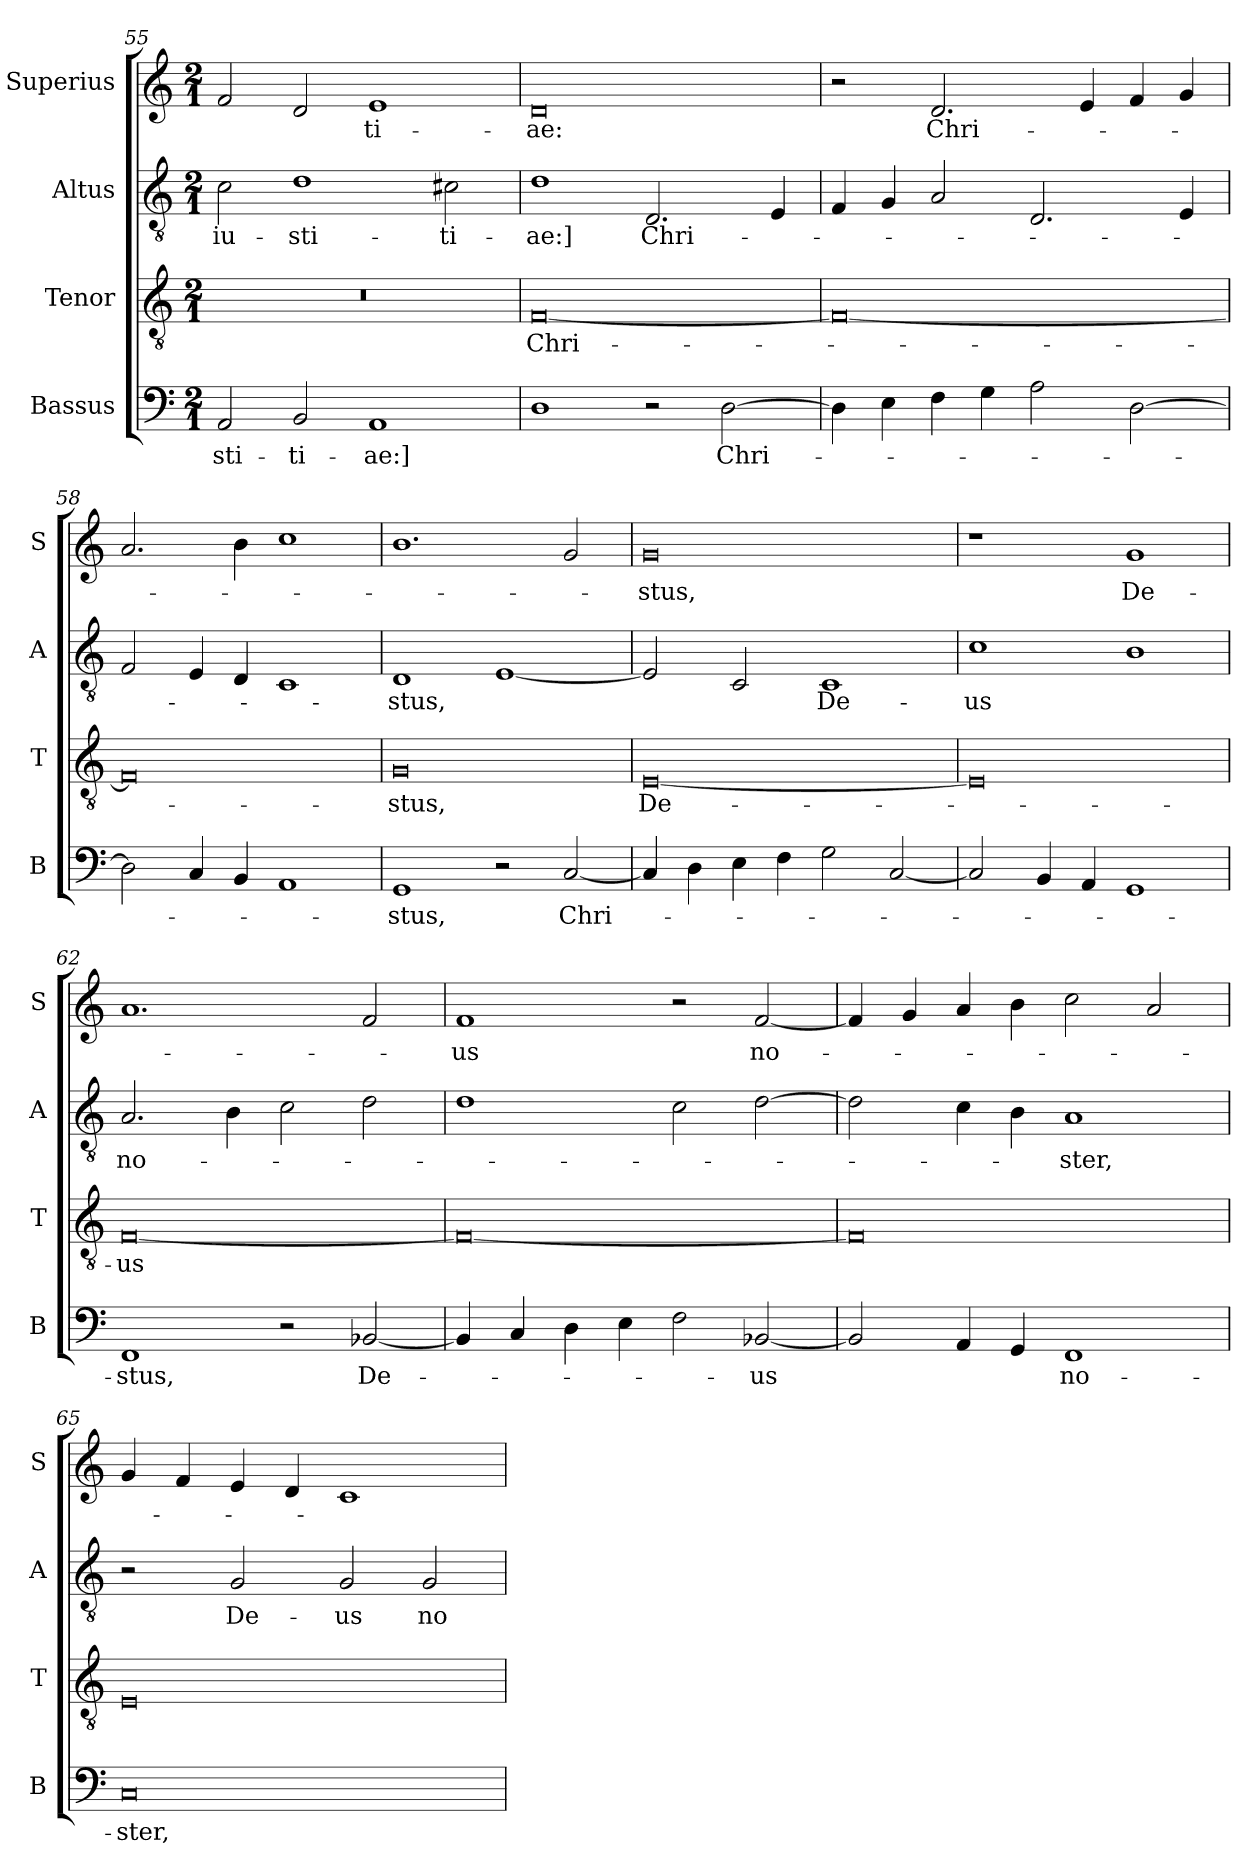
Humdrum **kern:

**kern	**text	**kern	**text	**kern	**text	**kern	**text
*part4	*part4	*part3	*part3	*part2	*part2	*part1	*part1
*staff4	*staff4	*staff3	*staff3	*staff2	*staff2	*staff1	*staff1
*I"Bassus	*	*I"Tenor	*	*I"Altus	*	*I"Superius	*
*I'B	*	*I'T	*	*I'A	*	*I'S	*
*clefF4	*	*clefGv2	*	*clefGv2	*	*clefG2	*
*k[]	*	*k[]	*	*k[]	*	*k[]	*
*M2/1	*	*M2/1	*	*M2/1	*	*M2/1	*
=55	=55	=55	=55	=55	=55	=55	=55
2AA	-sti-	0r	.	2c	iu-	2f	.
2BB	-ti-	.	.	1d	-sti-	2d	.
1AA	-ae:]	.	.	.	.	1e	-ti-
.	.	.	.	2c#X	-ti-	.	.
=56	=56	=56	=56	=56	=56	=56	=56
1D	.	[0F	Chri-	1d	-ae:]	0d	-ae:
2r	.	.	.	2.D	Chri-	.	.
[2D	Chri-	.	.	.	.	.	.
.	.	.	.	4E	.	.	.
=57	=57	=57	=57	=57	=57	=57	=57
4D]	.	0F_	.	4F	.	2r	.
4E	.	.	.	4G	.	.	.
4F	.	.	.	2A	.	2.d	Chri-
4G	.	.	.	.	.	.	.
2A	.	.	.	2.D	.	.	.
.	.	.	.	.	.	4e	.
[2D	.	.	.	.	.	4f	.
.	.	.	.	4E	.	4g	.
=58	=58	=58	=58	=58	=58	=58	=58
2D]	.	0F]	.	2F	.	2.a	.
4C	.	.	.	4E	.	.	.
4BB	.	.	.	4D	.	4b	.
1AA	.	.	.	1C	.	1cc	.
=59	=59	=59	=59	=59	=59	=59	=59
1GG	-stus,	0G	-stus,	1D	-stus,	1.b	.
2r	.	.	.	[1E	.	.	.
[2C	Chri-	.	.	.	.	2g	.
=60	=60	=60	=60	=60	=60	=60	=60
4C]	.	[0E	De-	2E]	.	0g	-stus,
4D	.	.	.	.	.	.	.
4E	.	.	.	2C	.	.	.
4F	.	.	.	.	.	.	.
2G	.	.	.	1C	De-	.	.
[2C	.	.	.	.	.	.	.
=61	=61	=61	=61	=61	=61	=61	=61
2C]	.	0E]	.	1c	-us	1r	.
4BB	.	.	.	.	.	.	.
4AA	.	.	.	.	.	.	.
1GG	.	.	.	1B	.	1g	De-
=62	=62	=62	=62	=62	=62	=62	=62
1FF	-stus,	[0F	-us	2.A	no-	1.a	.
.	.	.	.	4B	.	.	.
2r	.	.	.	2c	.	.	.
[2BB-X	De-	.	.	2d	.	2f	.
=63	=63	=63	=63	=63	=63	=63	=63
4BB-]	.	0F_	.	1d	.	1f	-us
4C	.	.	.	.	.	.	.
4D	.	.	.	.	.	.	.
4E	.	.	.	.	.	.	.
2F	.	.	.	2c	.	2r	.
[2BB-X	-us	.	.	[2d	.	[2f	no-
=64	=64	=64	=64	=64	=64	=64	=64
2BB-]	.	0F]	.	2d]	.	4f]	.
.	.	.	.	.	.	4g	.
4AA	.	.	.	4c	.	4a	.
4GG	.	.	.	4B	.	4b	.
1FF	no-	.	.	1A	-ster,	2cc	.
.	.	.	.	.	.	2a	.
=65	=65	=65	=65	=65	=65	=65	=65
0C	-ster,	0E	.	2r	.	4g	.
.	.	.	.	.	.	4f	.
.	.	.	.	2G	De-	4e	.
.	.	.	.	.	.	4d	.
.	.	.	.	2G	-us	1c	.
.	.	.	.	2G	no-	.	.
=	=	=	=	=	=	=	=
*-	*-	*-	*-	*-	*-	*-	*-
